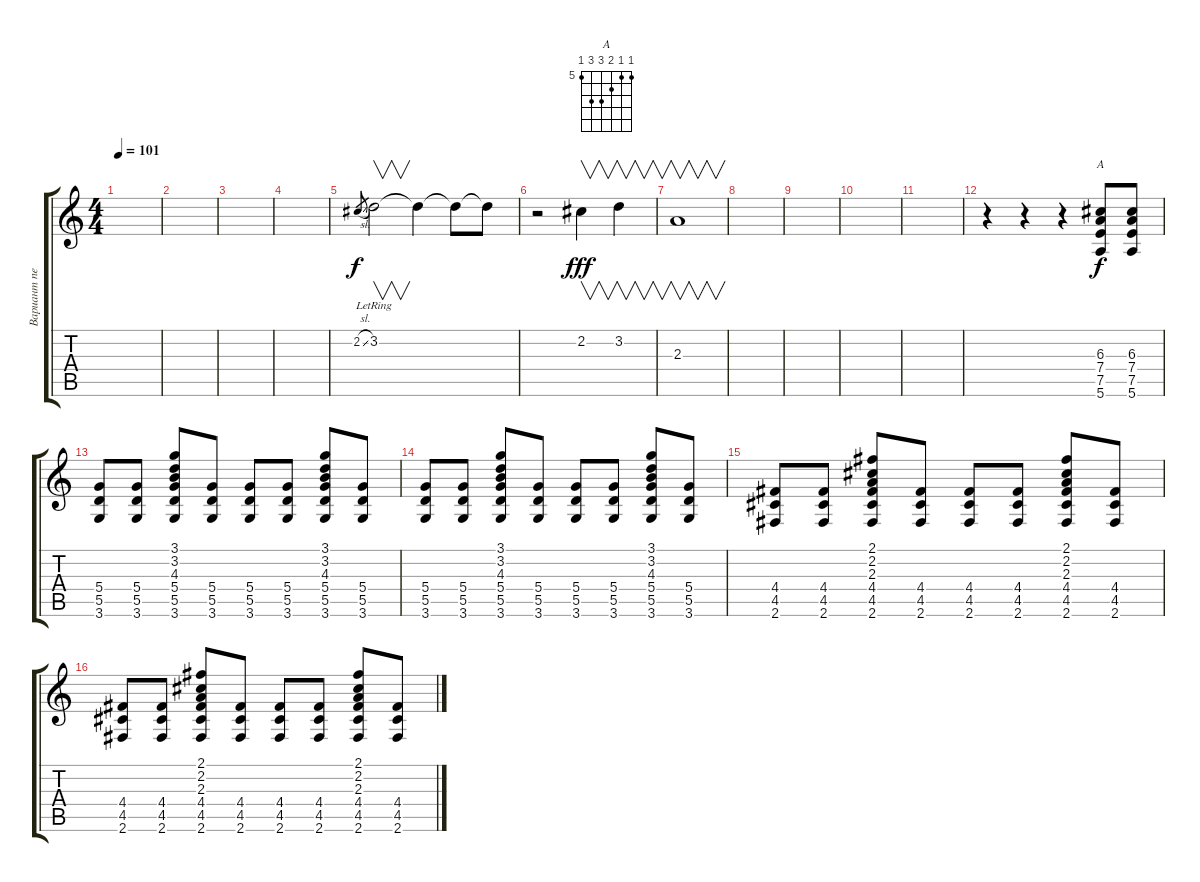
\track ("Вариант песни" "Вариант пе") {instrument distortionguitar}
\staff {score tabs}
\tuning (E4 B3 G3 D3 A2 E2) {hide}
\chord ("A" 5 5 6 7 7 5) {firstfret 5}
\ts (4 4)
\tempo 101
\clef g2
\ks c
|
|
|
|
2.2{sl}.8{gr} 3.2{lr}.2{v} 3.2{t}.4{dy f} 3.2{t}.8 3.2{t}.8 |
r.2 2.2.4{v dy fff} 3.2.4{v} |
2.3.1{v} |
|
|
|
|
r.4 r.4 r.4 (6.3 7.4 7.5 5.6).8{ch "A" dy f} (6.3 7.4 7.5 5.6).8 |
(5.4 5.5 3.6).8 (5.4 5.5 3.6).8 (3.1 3.2 4.3 5.4 5.5 3.6).8 (5.4 5.5 3.6).8 (5.4 5.5 3.6).8 (5.4 5.5 3.6).8 (3.1 3.2 4.3 5.4 5.5 3.6).8 (5.4 5.5 3.6).8 |
(5.4 5.5 3.6).8 (5.4 5.5 3.6).8 (3.1 3.2 4.3 5.4 5.5 3.6).8 (5.4 5.5 3.6).8 (5.4 5.5 3.6).8 (5.4 5.5 3.6).8 (3.1 3.2 4.3 5.4 5.5 3.6).8 (5.4 5.5 3.6).8 |
(4.4 4.5 2.6).8 (4.4 4.5 2.6).8 (2.1 2.2 2.3 4.4 4.5 2.6).8 (4.4 4.5 2.6).8 (4.4 4.5 2.6).8 (4.4 4.5 2.6).8 (2.1 2.2 2.3 4.4 4.5 2.6).8 (4.4 4.5 2.6).8 |
(4.4 4.5 2.6).8 (4.4 4.5 2.6).8 (2.1 2.2 2.3 4.4 4.5 2.6).8 (4.4 4.5 2.6).8 (4.4 4.5 2.6).8 (4.4 4.5 2.6).8 (2.1 2.2 2.3 4.4 4.5 2.6).8 (4.4 4.5 2.6).8
